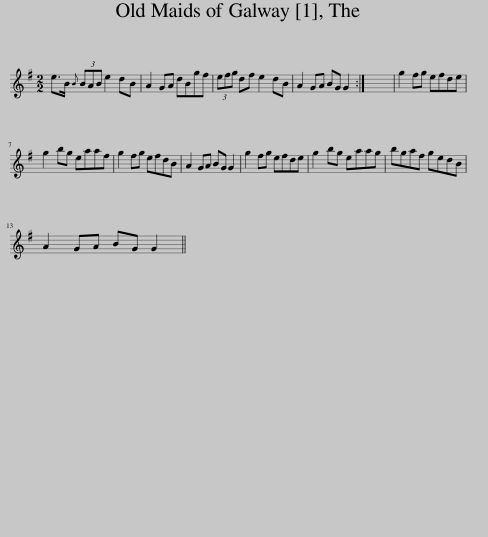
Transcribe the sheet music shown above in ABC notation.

X:1
L:1/8
M:2/2
I:linebreak $
K:G
V:1 treble
V:1
 e>B{B} (3BAB e2 dB | A2 GA dBgf | (3efg df e2 dB | A2 GA BG G2 :| x8 | %5
 g2 fg efde |$ g2 bg eaaf | g2 fg efdB | A2 GA BG G2 | g2 fg efde | %10
 g2 bg eaag | bgaf gedB |$ A2 GA BG G2 || %13
